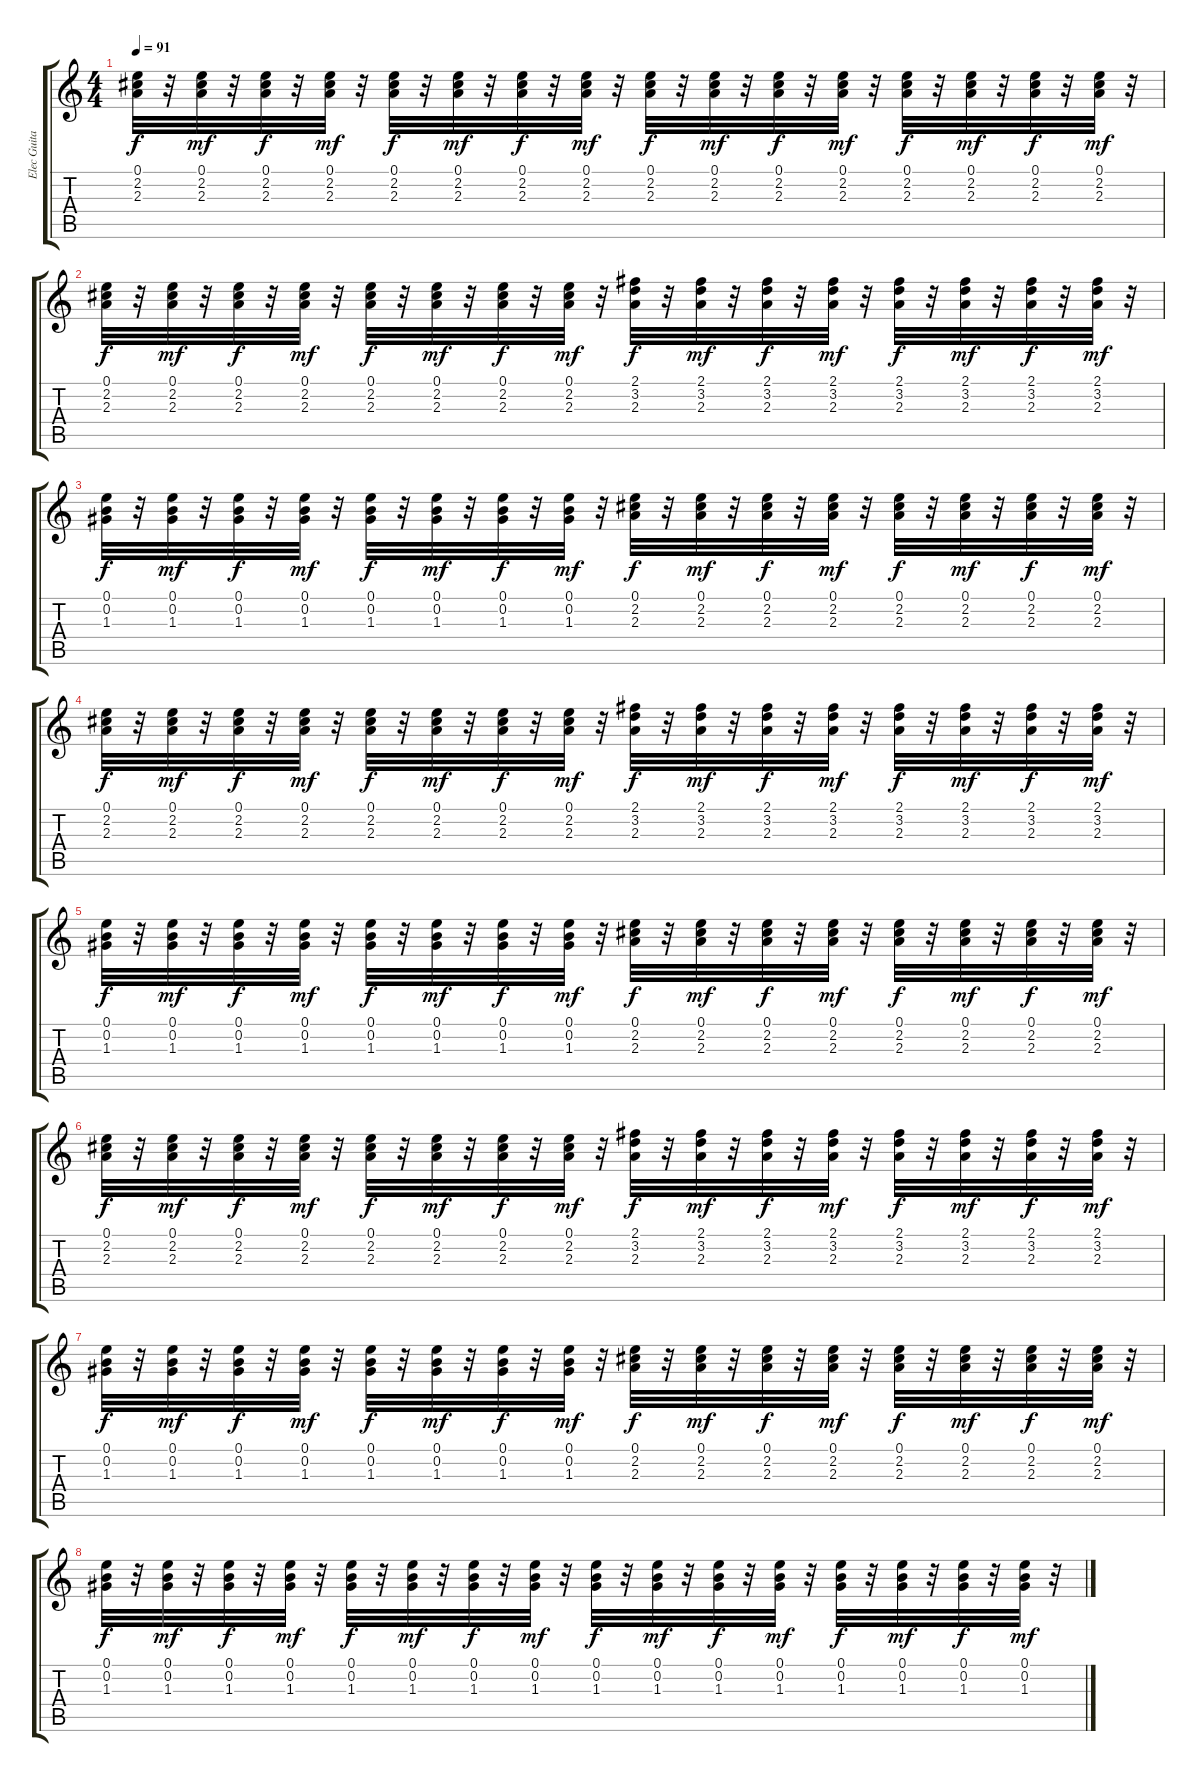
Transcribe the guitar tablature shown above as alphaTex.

\track ("Elec Guitar" "Elec Guita") {instrument electricguitarjazz}
\staff {score tabs}
\tuning (E4 B3 G3 D3 A2 E2) {hide}
\ts (4 4)
\tempo 91
\clef g2
\ks c
(0.1 2.2 2.3).32{dy f} r.32 (0.1 2.2 2.3).32{dy mf} r.32 (0.1 2.2 2.3).32{dy f} r.32 (0.1 2.2 2.3).32{dy mf} r.32 (0.1 2.2 2.3).32{dy f} r.32 (0.1 2.2 2.3).32{dy mf} r.32 (0.1 2.2 2.3).32{dy f} r.32 (0.1 2.2 2.3).32{dy mf} r.32 (0.1 2.2 2.3).32{dy f} r.32 (0.1 2.2 2.3).32{dy mf} r.32 (0.1 2.2 2.3).32{dy f} r.32 (0.1 2.2 2.3).32{dy mf} r.32 (0.1 2.2 2.3).32{dy f} r.32 (0.1 2.2 2.3).32{dy mf} r.32 (0.1 2.2 2.3).32{dy f} r.32 (0.1 2.2 2.3).32{dy mf} r.32 |
(0.1 2.2 2.3).32{dy f} r.32 (0.1 2.2 2.3).32{dy mf} r.32 (0.1 2.2 2.3).32{dy f} r.32 (0.1 2.2 2.3).32{dy mf} r.32 (0.1 2.2 2.3).32{dy f} r.32 (0.1 2.2 2.3).32{dy mf} r.32 (0.1 2.2 2.3).32{dy f} r.32 (0.1 2.2 2.3).32{dy mf} r.32 (2.1 3.2 2.3).32{dy f} r.32 (2.1 3.2 2.3).32{dy mf} r.32 (2.1 3.2 2.3).32{dy f} r.32 (2.1 3.2 2.3).32{dy mf} r.32 (2.1 3.2 2.3).32{dy f} r.32 (2.1 3.2 2.3).32{dy mf} r.32 (2.1 3.2 2.3).32{dy f} r.32 (2.1 3.2 2.3).32{dy mf} r.32 |
(0.1 0.2 1.3).32{dy f} r.32 (0.1 0.2 1.3).32{dy mf} r.32 (0.1 0.2 1.3).32{dy f} r.32 (0.1 0.2 1.3).32{dy mf} r.32 (0.1 0.2 1.3).32{dy f} r.32 (0.1 0.2 1.3).32{dy mf} r.32 (0.1 0.2 1.3).32{dy f} r.32 (0.1 0.2 1.3).32{dy mf} r.32 (0.1 2.2 2.3).32{dy f} r.32 (0.1 2.2 2.3).32{dy mf} r.32 (0.1 2.2 2.3).32{dy f} r.32 (0.1 2.2 2.3).32{dy mf} r.32 (0.1 2.2 2.3).32{dy f} r.32 (0.1 2.2 2.3).32{dy mf} r.32 (0.1 2.2 2.3).32{dy f} r.32 (0.1 2.2 2.3).32{dy mf} r.32 |
(0.1 2.2 2.3).32{dy f} r.32 (0.1 2.2 2.3).32{dy mf} r.32 (0.1 2.2 2.3).32{dy f} r.32 (0.1 2.2 2.3).32{dy mf} r.32 (0.1 2.2 2.3).32{dy f} r.32 (0.1 2.2 2.3).32{dy mf} r.32 (0.1 2.2 2.3).32{dy f} r.32 (0.1 2.2 2.3).32{dy mf} r.32 (2.1 3.2 2.3).32{dy f} r.32 (2.1 3.2 2.3).32{dy mf} r.32 (2.1 3.2 2.3).32{dy f} r.32 (2.1 3.2 2.3).32{dy mf} r.32 (2.1 3.2 2.3).32{dy f} r.32 (2.1 3.2 2.3).32{dy mf} r.32 (2.1 3.2 2.3).32{dy f} r.32 (2.1 3.2 2.3).32{dy mf} r.32 |
(0.1 0.2 1.3).32{dy f} r.32 (0.1 0.2 1.3).32{dy mf} r.32 (0.1 0.2 1.3).32{dy f} r.32 (0.1 0.2 1.3).32{dy mf} r.32 (0.1 0.2 1.3).32{dy f} r.32 (0.1 0.2 1.3).32{dy mf} r.32 (0.1 0.2 1.3).32{dy f} r.32 (0.1 0.2 1.3).32{dy mf} r.32 (0.1 2.2 2.3).32{dy f} r.32 (0.1 2.2 2.3).32{dy mf} r.32 (0.1 2.2 2.3).32{dy f} r.32 (0.1 2.2 2.3).32{dy mf} r.32 (0.1 2.2 2.3).32{dy f} r.32 (0.1 2.2 2.3).32{dy mf} r.32 (0.1 2.2 2.3).32{dy f} r.32 (0.1 2.2 2.3).32{dy mf} r.32 |
(0.1 2.2 2.3).32{dy f} r.32 (0.1 2.2 2.3).32{dy mf} r.32 (0.1 2.2 2.3).32{dy f} r.32 (0.1 2.2 2.3).32{dy mf} r.32 (0.1 2.2 2.3).32{dy f} r.32 (0.1 2.2 2.3).32{dy mf} r.32 (0.1 2.2 2.3).32{dy f} r.32 (0.1 2.2 2.3).32{dy mf} r.32 (2.1 3.2 2.3).32{dy f} r.32 (2.1 3.2 2.3).32{dy mf} r.32 (2.1 3.2 2.3).32{dy f} r.32 (2.1 3.2 2.3).32{dy mf} r.32 (2.1 3.2 2.3).32{dy f} r.32 (2.1 3.2 2.3).32{dy mf} r.32 (2.1 3.2 2.3).32{dy f} r.32 (2.1 3.2 2.3).32{dy mf} r.32 |
(0.1 0.2 1.3).32{dy f} r.32 (0.1 0.2 1.3).32{dy mf} r.32 (0.1 0.2 1.3).32{dy f} r.32 (0.1 0.2 1.3).32{dy mf} r.32 (0.1 0.2 1.3).32{dy f} r.32 (0.1 0.2 1.3).32{dy mf} r.32 (0.1 0.2 1.3).32{dy f} r.32 (0.1 0.2 1.3).32{dy mf} r.32 (0.1 2.2 2.3).32{dy f} r.32 (0.1 2.2 2.3).32{dy mf} r.32 (0.1 2.2 2.3).32{dy f} r.32 (0.1 2.2 2.3).32{dy mf} r.32 (0.1 2.2 2.3).32{dy f} r.32 (0.1 2.2 2.3).32{dy mf} r.32 (0.1 2.2 2.3).32{dy f} r.32 (0.1 2.2 2.3).32{dy mf} r.32 |
(0.1 0.2 1.3).32{dy f} r.32 (0.1 0.2 1.3).32{dy mf} r.32 (0.1 0.2 1.3).32{dy f} r.32 (0.1 0.2 1.3).32{dy mf} r.32 (0.1 0.2 1.3).32{dy f} r.32 (0.1 0.2 1.3).32{dy mf} r.32 (0.1 0.2 1.3).32{dy f} r.32 (0.1 0.2 1.3).32{dy mf} r.32 (0.1 0.2 1.3).32{dy f} r.32 (0.1 0.2 1.3).32{dy mf} r.32 (0.1 0.2 1.3).32{dy f} r.32 (0.1 0.2 1.3).32{dy mf} r.32 (0.1 0.2 1.3).32{dy f} r.32 (0.1 0.2 1.3).32{dy mf} r.32 (0.1 0.2 1.3).32{dy f} r.32 (0.1 0.2 1.3).32{dy mf} r.32
